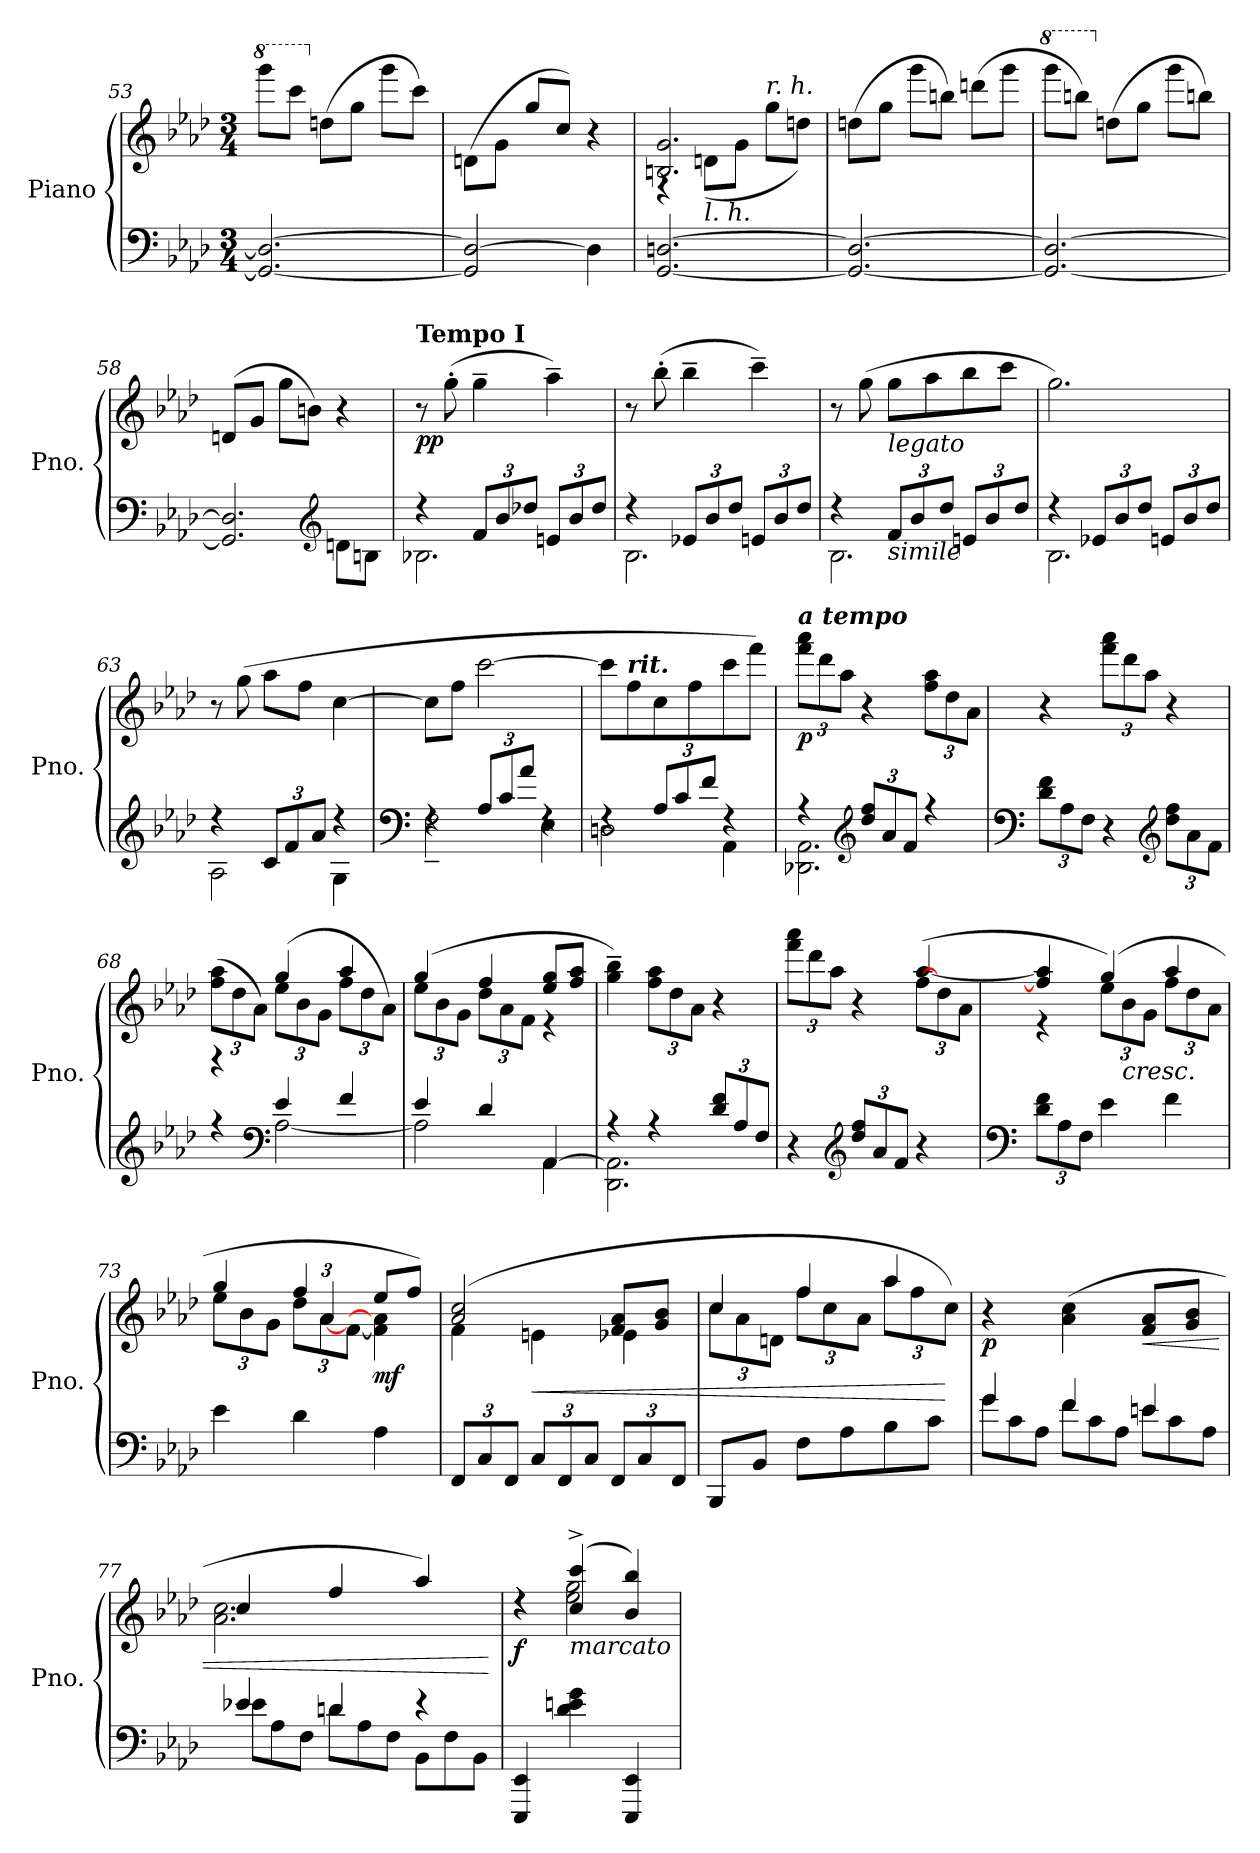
**kern	**kern	**dynam
*part1	*part1	*part1
*staff2	*staff1	*staff1/2
*I"Piano	*	*
*I'Pno.	*	*
*clefF4	*clefG2	*
*k[b-e-a-d-]	*k[b-e-a-d-]	*
*M3/4	*M3/4	*
*	*8va	*
=53	=53	=53
2.GG/_ 2.D/_	8gggg\L	.
.	8cccc\J	.
*	*X8va	*
.	(>8ddn\L	.
.	8gg\J	.
.	8ggg\L	.
.	8ccc\J)	.
=54	=54	=54
2GG/] 2D/_	(>8dn\L	.
.	8g\J	.
.	8gg/L	.
.	8cc/J)	.
4Dn\]	4r	.
!!LO:LB:g=z
=55	=55	=55
*	*^	*
!	!	!	!LO:DY:b
!	!	!	!LO:DY:n=1:b
[2.GG/ [2.Dn/	2.Bn/ 2.g/	4rF	other-dynamics p
!	!	!LO:TX:b:i:t=l. h.	!
.	.	(>8dn\L	.
.	.	8g\J	.
!	!	!LO:TX:a:i:t=r. h.	!
.	.	8gg\L	.
.	.	8ddn\J)	.
*	*v	*v	*
=56	=56	=56
2.GG/_ 2.D/_	(>8ddn\L	.
.	8gg\J	.
.	8ggg\L	.
.	8bbn\J)	.
.	(>8dddn\L	.
.	8ggg\J	.
=57	=57	=57
*	*8va	*
2.GG/_ 2.D/_	8gggg\L	.
.	8bbbn\J)	.
*	*X8va	*
.	(>8ddn\L	.
.	8gg\J	.
.	8ggg\L	.
.	8bbn\J)	.
=58	=58	=58
*^	*	*
2.GG/] 2.D/]	2ryy	(>8dn/L	.
.	.	8g/J	.
.	.	8gg\L	.
.	.	8bn\J)	.
*clefG2	*	*	*
.	8dn\L	4r	.
.	8Bn\J	.	.
=59	=59	=59	=59
!	!	!LO:TX:a:B:t=Tempo I	!
!	!	!	!LO:DY:b
4r	2.B-X\	8r	pp
.	.	(>8gg'\	.
12f/L	.	4gg~\	.
12b-/	.	.	.
12dd-X/J	.	.	.
12en/L	.	4aa-~\)	.
12b-/	.	.	.
12dd-/J	.	.	.
!!LO:LB:g=z
=60	=60	=60	=60
4r	2.B-\	8r	.
.	.	(>8bb-'\	.
*Xbrackettup	*	*	*
12e-X/L	.	4bb-~\	.
12b-/	.	.	.
12dd-/J	.	.	.
12en/L	.	4ccc~\)	.
12b-/	.	.	.
12dd-/J	.	.	.
=61	=61	=61	=61
4r	2.B-\	8r	.
.	.	(>8gg\	.
!	!	!LO:TX:b:i:t=legato	!
!LO:TX:b:i:t=simile	!	!	!
12f/L	.	8gg\L	.
12b-/	.	.	.
.	.	8aa-\	.
12dd-/J	.	.	.
12en/L	.	8bb-\	.
12b-/	.	.	.
.	.	8ccc\J	.
12dd-/J	.	.	.
=62	=62	=62	=62
4r	2.B-\	2.gg\)	.
12e-X/L	.	.	.
12b-/	.	.	.
12dd-/J	.	.	.
12en/L	.	.	.
12b-/	.	.	.
12dd-/J	.	.	.
=63	=63	=63	=63
4r	2A-\	8r	.
.	.	(>8gg\	.
*brackettup	*	*	*
12c/L	.	8aa-\L	.
12f/	.	.	.
.	.	8ff\J	.
12a-/J	.	.	.
4r	4G\	[4cc\	.
!!LO:LB:g=z
=64	=64	=64	=64
*clefF4	*	*	*
4rF	2F~\	8cc\L]	.
.	.	8ff\J	.
12A-/L	.	[2ccc\	.
12c/	.	.	.
12a-/J	.	.	.
4rF	4E-\	.	.
=65	=65	=65	=65
4rF	2Dn\	8ccc\L]	.
!	!	!LO:TX:a:Bi:t=rit.	!
.	.	8ff\	.
12A-/L	.	8cc\	.
12c/	.	.	.
.	.	8ff\	.
12f/J	.	.	.
4rF	4AA-\	8ccc\	.
.	.	8fff\J)	.
=66	=66	=66	=66
*	*	*Xbrackettup	*
!	!	!LO:TX:a:Bi:t=a tempo	!
!	!	!	!LO:DY:b
4r	2.DD-X\ 2.AA-\	(>12fff\ 12aaa-\L	p
.	.	12ddd-\	.
.	.	12aa-\J	.
*clefG2	*	*	*
*Xbrackettup	*	*	*
12dd-/ 12ff/L	.	4r	.
12a-/	.	.	.
12f/J)	.	.	.
4r	.	(>12ff\ 12aa-\L	.
.	.	12dd-\	.
.	.	12a-\J	.
*v	*v	*	*
=67	=67	=67
*clefF4	*	*
12d-\ 12f\L	4r	.
12A-\	.	.
12F\J)	.	.
4r	(>12fff\ 12aaa-\L	.
.	12ddd-\	.
.	12aa-\J	.
*clefG2	*	*
12dd-\ 12ff\L	4r	.
12a-\	.	.
12f\J)	.	.
!!LO:LB:g=z
=68	=68	=68
*^	*^	*
4rff	4rdddd	4ryy	(>12ff\ 12aa-\L	.
.	.	.	12dd-\	.
.	.	.	12a-\J)	.
*clefF4	*	*	*	*
4e-/	[2A-\	(>4gg/	12ee-\L	.
.	.	.	12b-\	.
.	.	.	12g\J	.
4f/	.	4aa-/	12ff\L	.
.	.	.	12dd-\	.
.	.	.	12a-\J)	.
=69	=69	=69	=69	=69
4e-/	2A-\]	(>4gg/	12ee-\L	.
.	.	.	12b-\	.
.	.	.	12g\J	.
4d-/	.	4ff/	12dd-\L	.
.	.	.	12a-\	.
.	.	.	12f\J	.
[4AA-/	4AA-\	8ee-/ 8gg/L	4r	.
.	.	8ff/ 8aa-/J	.	.
*	*	*v	*v	*
=70	=70	=70	=70
4r	2.DD-\ 2.AA-\]	4gg\~ 4bb-\~)	.
4r	.	(>12ff\ 12aa-\L	.
.	.	12dd-\	.
.	.	12a-\J	.
12d-/ 12f/L	.	4r	.
12A-/	.	.	.
12F/J)	.	.	.
*v	*v	*	*
=71	=71	=71
*	*^	*
4r	(>12fff\ 12aaa-\L	2ryy	.
.	12ddd-\	.	.
.	12aa-\J	.	.
*clefG2	*	*	*
12dd-/ 12ff/L	4r	.	.
12a-/	.	.	.
12f/J)	.	.	.
4r	(<[12ff\L	[4aa-/	.
.	12dd-\	.	.
.	12a-\J	.	.
!!LO:PB:g=z	!!
=72	=72	=72	=72
*clefF4	*	*	*
12d-\ 12f\L	4ff/] 4aa-/]	4r	.
12A-\	.	.	.
12F\J	.	.	.
4e-\	(>4gg/)	12ee-\L	.
!	!	!LO:TX:b:i:t=cresc.	!
.	.	12b-\	.
.	.	12g\J	.
4f\	4aa-/	12ff\L	.
.	.	12dd-\	.
.	.	12a-\J	.
=73	=73	=73	=73
*	*	*^	*
4e-\	4gg/	12ee-\L	3ryy	.
.	.	12b-\	.	.
.	.	12g\J	.	.
4d-\	4ff/	12dd-\L	.	.
.	.	[12a-\	6a-/	.
.	.	[12f\J	.	.
!	!	!	!	!LO:DY:b
4A-\	8ee-/L	4f\] 4a-\]	4ryy	mf
.	8ff/J)	.	.	.
*	*	*v	*v	*
=74	=74	=74	=74
!	!	!	!LO:DY:b
!	!	!	!LO:DY:n=1:b
12FF/L	(>2a-/ 2cc/	4f\	p other-dynamics
12C/	.	.	.
12FF/J	.	.	.
!	!	!	!LO:HP:b
12C/L	.	4en\	<
12FF/	.	.	.
12C/J	.	.	.
12FF/L	8f/ 8a-/L	4e-X\	.
12C/	.	.	.
.	8g/ 8b-/J	.	.
12FF/J	.	.	.
=75	=75	=75	=75
8BBB-/L	4cc/	12cc\L	.
.	.	12a-\	.
8BB-/J	.	.	.
.	.	12dn\J	.
8F\L	4ff/	12ff\L	.
.	.	12cc\	.
8A-\	.	.	.
.	.	12a-\J	.
8B-\	4aa-/	12aa-\L	.
.	.	12ff\	.
8c\J	.	.	.
.	.	12cc\J)	[
*	*v	*v	*
!!LO:LB:g=z
=76	=76	=76
*^	*	*
*	*Xtuplet	*	*
*	*	*^	*
!	!	!	!	!LO:DY:b
*	*	*v	*v	*
4g/	12g\L	4r	p
.	12c\	.	.
.	12A-\J	.	.
4f/	12f\L	(>4a-\ 4cc\	.
.	12c\	.	.
.	12A-\J	.	.
!	!	!	!LO:HP:b
4en/	12e\L	8f/ 8a-/L	<
.	12c\	.	.
.	.	8g/ 8b-/J	.
.	12A-\J	.	.
=77	=77	=77	=77
*	*	*^	*
4e-X/	12e-\L	4cc/	2.a-\ 2.cc\	.
.	12A-\	.	.	.
.	12F\J	.	.	.
4dn/	12d\L	4ff/	.	.
.	12A-\	.	.	.
.	12F\J	.	.	.
4r	12BB-\L	4aa-/)	.	.
.	12F\	.	.	.
.	12BB-\J	.	.	.
*v	*v	*	*	*
*	*v	*v	*
.	.	[
=78	=78	=78
*	*^	*
!	!	!	!LO:DY:b
4EEE-/ 4EE-/	4rdd	4rdd	f
!	!LO:TX:b:i:t=marcato	!	!
4d-\ 4en\ 4g\	(>4cc/^ 4ccc/^	2ee-\ 2gg\	.
4EEE-/ 4EE-/	4b-/ 4bb-/)	.	.
*	*v	*v	*
=	=	=
*-	*-	*-
